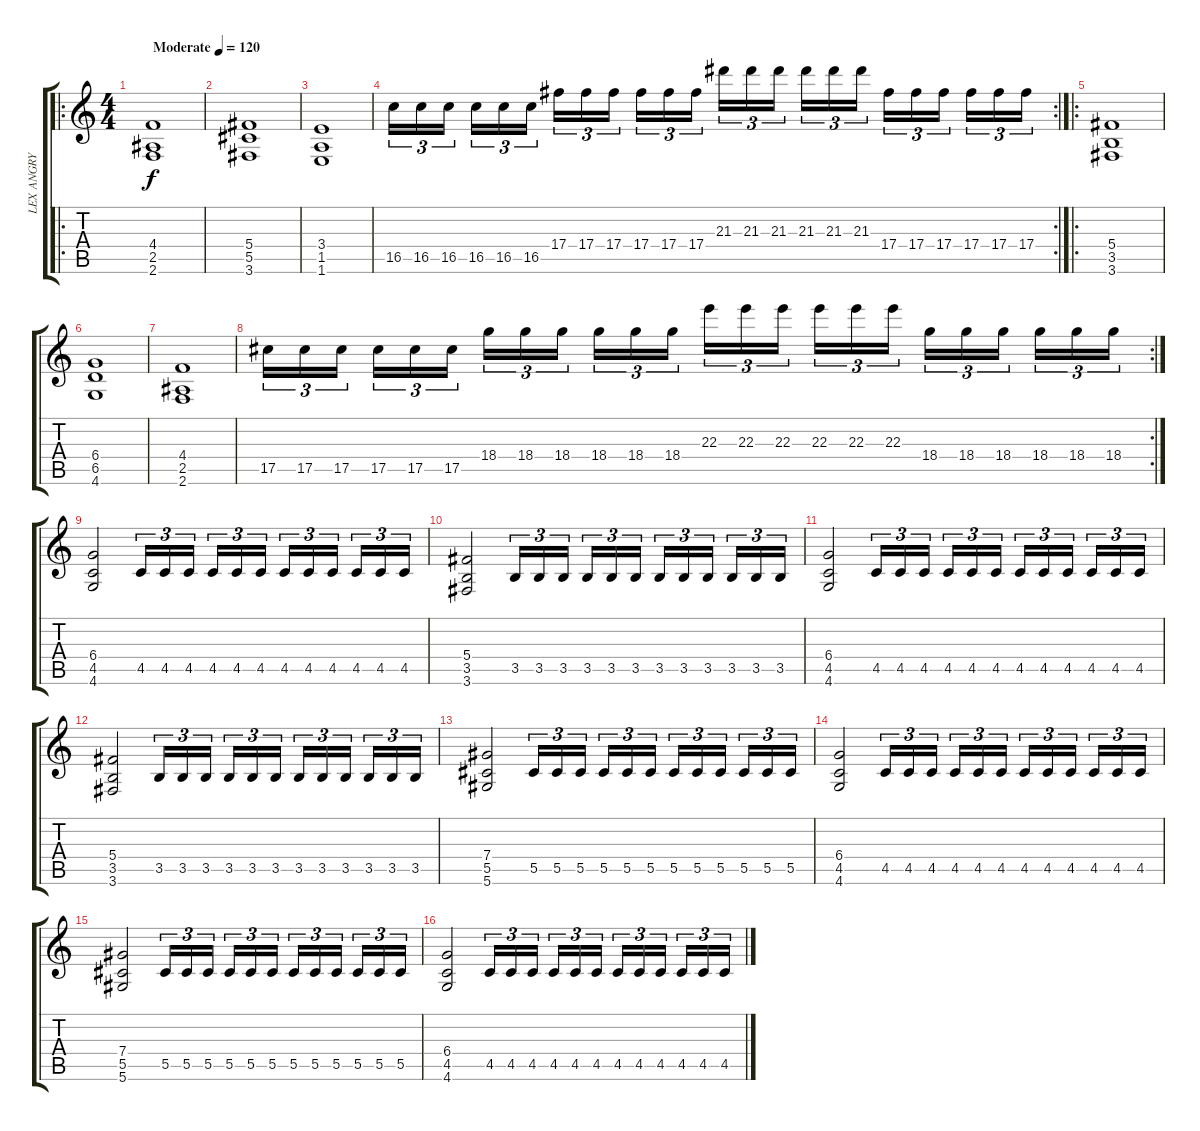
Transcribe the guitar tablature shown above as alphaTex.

\track ("LEX ANGRY" "LEX ANGRY") {instrument distortionguitar}
\staff {score tabs}
\tuning (Eb4 Bb3 Gb3 Db3 Ab2 Eb2) {hide}
\ro
\ts (4 4)
\tempo (120 "Moderate")
\clef g2
\ks c
(4.4 2.5 2.6).1{dy f instrument distortionguitar} |
(5.4 5.5 3.6).1 |
(3.4 1.5 1.6).1 |
\rc 2
16.5.16{tu (3 2)} 16.5.16{tu (3 2)} 16.5.16{tu (3 2) beam splitsecondary} 16.5.16{tu (3 2)} 16.5.16{tu (3 2)} 16.5.16{tu (3 2)} 17.4.16{tu (3 2)} 17.4.16{tu (3 2)} 17.4.16{tu (3 2) beam splitsecondary} 17.4.16{tu (3 2)} 17.4.16{tu (3 2)} 17.4.16{tu (3 2)} 21.3.16{tu (3 2)} 21.3.16{tu (3 2)} 21.3.16{tu (3 2) beam splitsecondary} 21.3.16{tu (3 2)} 21.3.16{tu (3 2)} 21.3.16{tu (3 2)} 17.4.16{tu (3 2)} 17.4.16{tu (3 2)} 17.4.16{tu (3 2) beam splitsecondary} 17.4.16{tu (3 2)} 17.4.16{tu (3 2)} 17.4.16{tu (3 2)} |
\ro
(5.4 3.5 3.6).1 |
(6.4 6.5 4.6).1 |
(4.4 2.5 2.6).1 |
\rc 2
17.5.16{tu (3 2)} 17.5.16{tu (3 2)} 17.5.16{tu (3 2) beam splitsecondary} 17.5.16{tu (3 2)} 17.5.16{tu (3 2)} 17.5.16{tu (3 2)} 18.4.16{tu (3 2)} 18.4.16{tu (3 2)} 18.4.16{tu (3 2) beam splitsecondary} 18.4.16{tu (3 2)} 18.4.16{tu (3 2)} 18.4.16{tu (3 2)} 22.3.16{tu (3 2)} 22.3.16{tu (3 2)} 22.3.16{tu (3 2) beam splitsecondary} 22.3.16{tu (3 2)} 22.3.16{tu (3 2)} 22.3.16{tu (3 2)} 18.4.16{tu (3 2)} 18.4.16{tu (3 2)} 18.4.16{tu (3 2) beam splitsecondary} 18.4.16{tu (3 2)} 18.4.16{tu (3 2)} 18.4.16{tu (3 2)} |
(6.4 4.5 4.6).2 4.5.16{tu (3 2)} 4.5.16{tu (3 2)} 4.5.16{tu (3 2) beam splitsecondary} 4.5.16{tu (3 2)} 4.5.16{tu (3 2)} 4.5.16{tu (3 2)} 4.5.16{tu (3 2)} 4.5.16{tu (3 2)} 4.5.16{tu (3 2) beam splitsecondary} 4.5.16{tu (3 2)} 4.5.16{tu (3 2)} 4.5.16{tu (3 2)} |
(5.4 3.5 3.6).2 3.5.16{tu (3 2)} 3.5.16{tu (3 2)} 3.5.16{tu (3 2) beam splitsecondary} 3.5.16{tu (3 2)} 3.5.16{tu (3 2)} 3.5.16{tu (3 2)} 3.5.16{tu (3 2)} 3.5.16{tu (3 2)} 3.5.16{tu (3 2) beam splitsecondary} 3.5.16{tu (3 2)} 3.5.16{tu (3 2)} 3.5.16{tu (3 2)} |
(6.4 4.5 4.6).2 4.5.16{tu (3 2)} 4.5.16{tu (3 2)} 4.5.16{tu (3 2) beam splitsecondary} 4.5.16{tu (3 2)} 4.5.16{tu (3 2)} 4.5.16{tu (3 2)} 4.5.16{tu (3 2)} 4.5.16{tu (3 2)} 4.5.16{tu (3 2) beam splitsecondary} 4.5.16{tu (3 2)} 4.5.16{tu (3 2)} 4.5.16{tu (3 2)} |
(5.4 3.5 3.6).2 3.5.16{tu (3 2)} 3.5.16{tu (3 2)} 3.5.16{tu (3 2) beam splitsecondary} 3.5.16{tu (3 2)} 3.5.16{tu (3 2)} 3.5.16{tu (3 2)} 3.5.16{tu (3 2)} 3.5.16{tu (3 2)} 3.5.16{tu (3 2) beam splitsecondary} 3.5.16{tu (3 2)} 3.5.16{tu (3 2)} 3.5.16{tu (3 2)} |
(7.4 5.5 5.6).2 5.5.16{tu (3 2)} 5.5.16{tu (3 2)} 5.5.16{tu (3 2) beam splitsecondary} 5.5.16{tu (3 2)} 5.5.16{tu (3 2)} 5.5.16{tu (3 2)} 5.5.16{tu (3 2)} 5.5.16{tu (3 2)} 5.5.16{tu (3 2) beam splitsecondary} 5.5.16{tu (3 2)} 5.5.16{tu (3 2)} 5.5.16{tu (3 2)} |
(6.4 4.5 4.6).2 4.5.16{tu (3 2)} 4.5.16{tu (3 2)} 4.5.16{tu (3 2) beam splitsecondary} 4.5.16{tu (3 2)} 4.5.16{tu (3 2)} 4.5.16{tu (3 2)} 4.5.16{tu (3 2)} 4.5.16{tu (3 2)} 4.5.16{tu (3 2) beam splitsecondary} 4.5.16{tu (3 2)} 4.5.16{tu (3 2)} 4.5.16{tu (3 2)} |
(7.4 5.5 5.6).2 5.5.16{tu (3 2)} 5.5.16{tu (3 2)} 5.5.16{tu (3 2) beam splitsecondary} 5.5.16{tu (3 2)} 5.5.16{tu (3 2)} 5.5.16{tu (3 2)} 5.5.16{tu (3 2)} 5.5.16{tu (3 2)} 5.5.16{tu (3 2) beam splitsecondary} 5.5.16{tu (3 2)} 5.5.16{tu (3 2)} 5.5.16{tu (3 2)} |
(6.4 4.5 4.6).2 4.5.16{tu (3 2)} 4.5.16{tu (3 2)} 4.5.16{tu (3 2) beam splitsecondary} 4.5.16{tu (3 2)} 4.5.16{tu (3 2)} 4.5.16{tu (3 2)} 4.5.16{tu (3 2)} 4.5.16{tu (3 2)} 4.5.16{tu (3 2) beam splitsecondary} 4.5.16{tu (3 2)} 4.5.16{tu (3 2)} 4.5.16{tu (3 2)}
